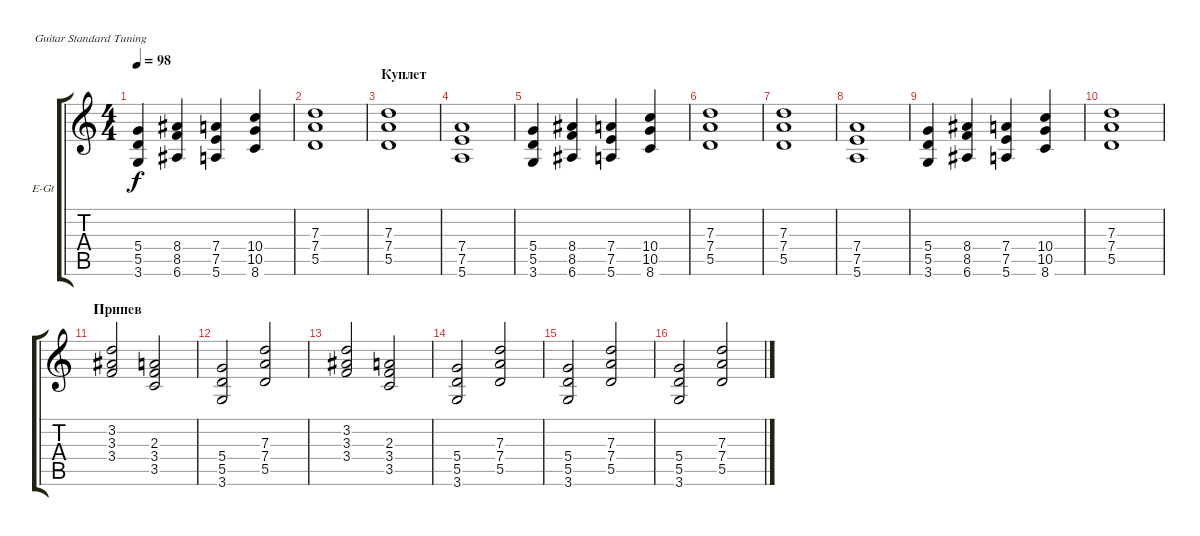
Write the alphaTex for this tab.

\defaultSystemsLayout 4
\bracketExtendMode groupsimilarinstruments
\firstSystemTrackNameOrientation horizontal
\otherSystemsTrackNameOrientation horizontal
\track ("А. Андреев" "E-Gt") {instrument electricguitarclean}
\staff {score tabs}
\tuning (E4 B3 G3 D3 A2 E2)
\ts (4 4)
\tempo 98
\clef g2
\ks c
(3.6 5.5 5.4).4{dy f} (6.6 8.5 8.4).4 (5.6 7.5 7.4).4 (8.6 10.5 10.4).4 |
(5.5 7.4 7.3).1 |
\section ("" "Куплет")
(5.5 7.4 7.3).1 |
(5.6 7.5 7.4).1 |
(3.6 5.5 5.4).4 (6.6 8.5 8.4).4 (5.6 7.5 7.4).4 (8.6 10.5 10.4).4 |
(5.5 7.4 7.3).1 |
(5.5 7.4 7.3).1 |
(5.6 7.5 7.4).1 |
(3.6 5.5 5.4).4 (6.6 8.5 8.4).4 (5.6 7.5 7.4).4 (8.6 10.5 10.4).4 |
(5.5 7.4 7.3).1 |
\section ("" "Припев")
(3.4 3.3 3.2).2 (2.3 3.4 3.5).2 |
(3.6 5.5 5.4).2 (5.5 7.4 7.3).2 |
(3.4 3.3 3.2).2 (2.3 3.4 3.5).2 |
(3.6 5.5 5.4).2 (5.5 7.4 7.3).2 |
(3.6 5.5 5.4).2 (5.5 7.4 7.3).2 |
(3.6 5.5 5.4).2 (5.5 7.4 7.3).2
